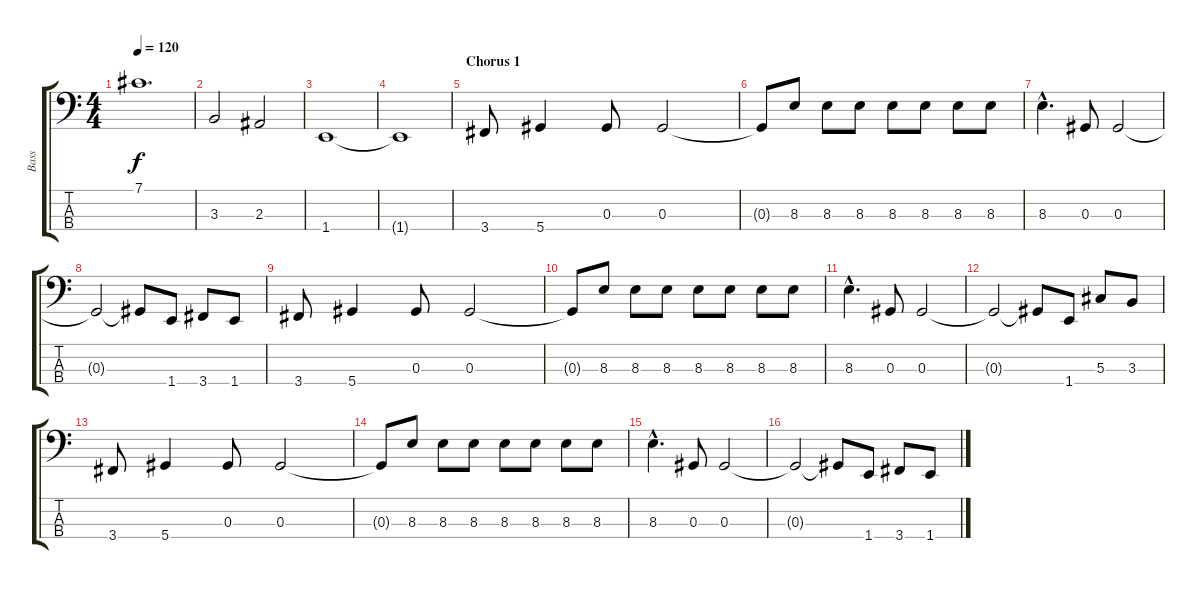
\track ("Bass" "Bass") {instrument electricbassfinger}
\staff {score tabs}
\tuning (Gb2 Db2 Ab1 Eb1) {hide}
\ts (4 4)
\tempo 120
\clef f4
\ks c
7.1.1{d dy f} |
3.3.2 2.3.2 |
1.4.1 |
1.4{t}.1 |
\section ("" "Chorus 1")
3.4.8 5.4.4 0.3.8 0.3.2 |
0.3{t}.8 8.3.8 8.3.8 8.3.8 8.3.8 8.3.8 8.3.8 8.3.8 |
8.3{hac}.4{d} 0.3.8 0.3.2 |
0.3{t}.2 0.3{t}.8 1.4.8 3.4.8 1.4.8 |
3.4.8 5.4.4 0.3.8 0.3.2 |
0.3{t}.8 8.3.8 8.3.8 8.3.8 8.3.8 8.3.8 8.3.8 8.3.8 |
8.3{hac}.4{d} 0.3.8 0.3.2 |
0.3{t}.2 0.3{t}.8 1.4.8 5.3.8 3.3.8 |
3.4.8 5.4.4 0.3.8 0.3.2 |
0.3{t}.8 8.3.8 8.3.8 8.3.8 8.3.8 8.3.8 8.3.8 8.3.8 |
8.3{hac}.4{d} 0.3.8 0.3.2 |
0.3{t}.2 0.3{t}.8 1.4.8 3.4.8 1.4.8
